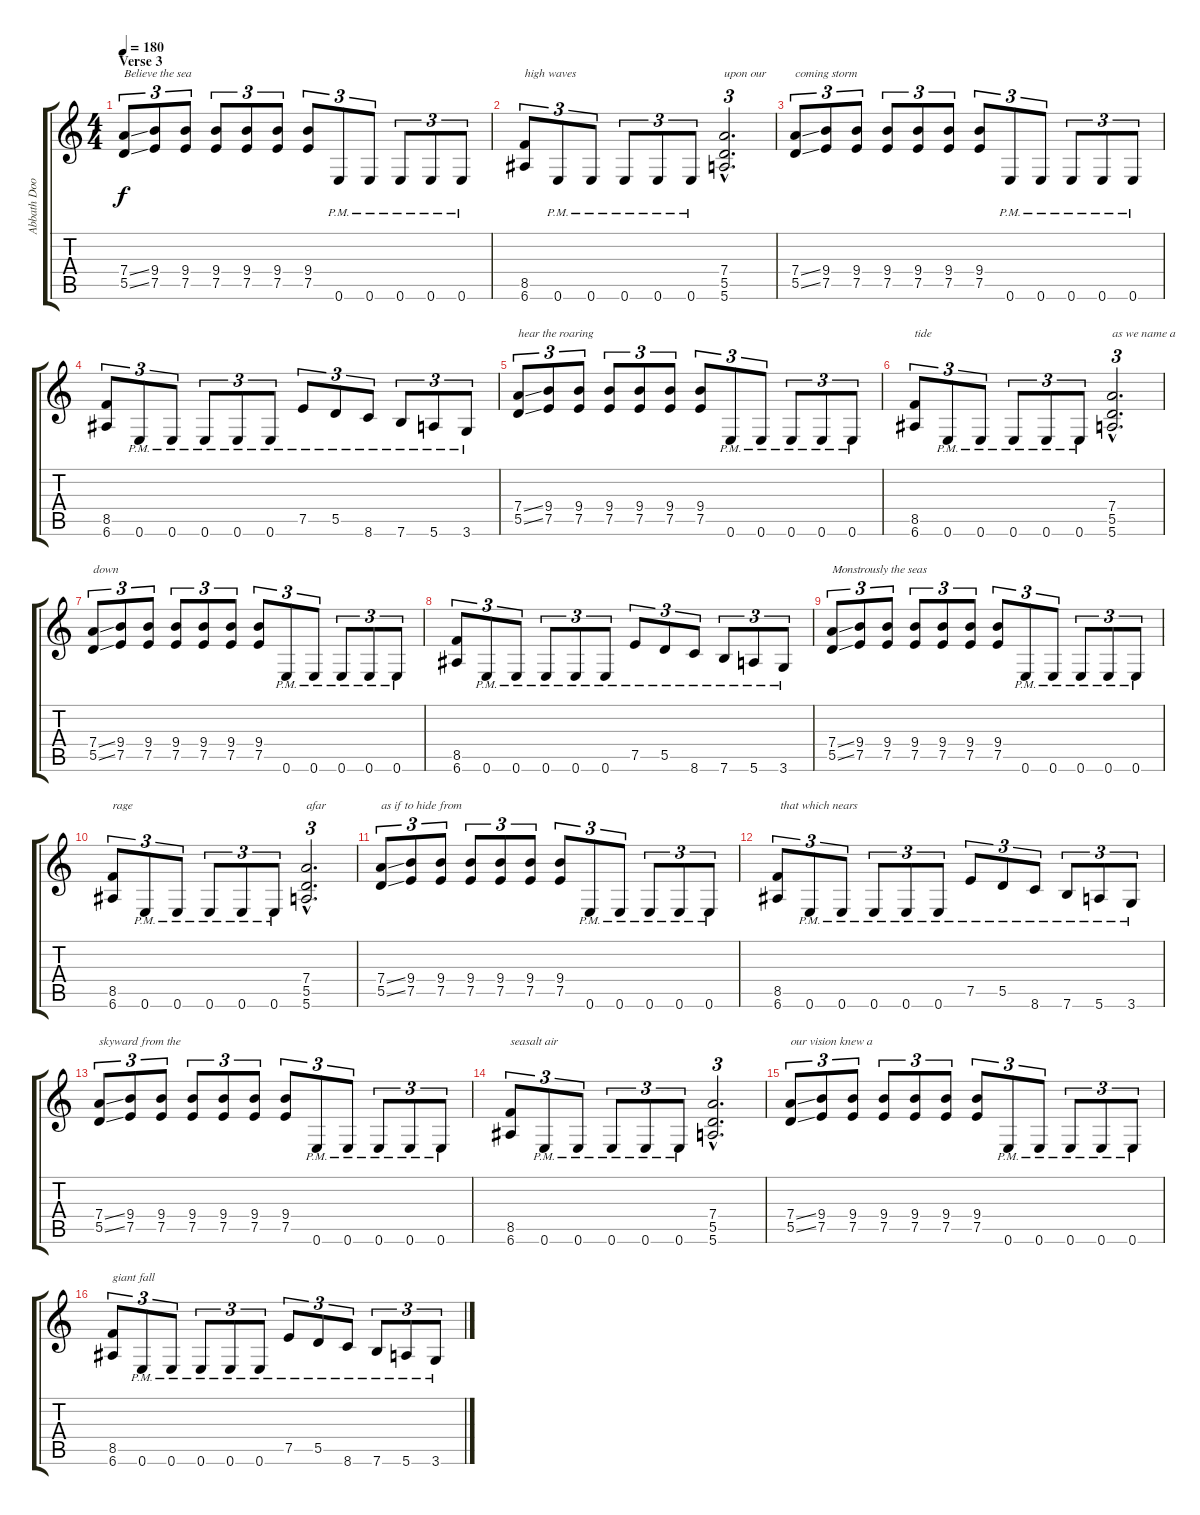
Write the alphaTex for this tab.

\track ("Abbath Doom Occulta (Guitar)" "Abbath Doo") {instrument distortionguitar}
\staff {score tabs}
\tuning (E4 B3 G3 D3 A2 E2) {hide}
\ts (4 4)
\section ("" "Verse 3")
\tempo 180
\clef g2
\ks c
(7.4{ss} 5.5{ss}).8{tu (3 2) txt "Believe the sea " dy f} (9.4 7.5).8{tu (3 2)} (9.4 7.5).8{tu (3 2)} (9.4 7.5).8{tu (3 2)} (9.4 7.5).8{tu (3 2)} (9.4 7.5).8{tu (3 2)} (9.4 7.5).8{tu (3 2)} 0.6{pm}.8{tu (3 2)} 0.6{pm}.8{tu (3 2)} 0.6{pm}.8{tu (3 2)} 0.6{pm}.8{tu (3 2)} 0.6{pm}.8{tu (3 2)} |
(8.5 6.6).8{tu (3 2) txt "high waves "} 0.6{pm}.8{tu (3 2)} 0.6{pm}.8{tu (3 2)} 0.6{pm}.8{tu (3 2)} 0.6{pm}.8{tu (3 2)} 0.6{pm}.8{tu (3 2)} (7.4{hac} 5.5{hac} 5.6{hac}).2{d tu (3 2) txt "upon our "} |
(7.4{ss} 5.5{ss}).8{tu (3 2) txt "coming storm"} (9.4 7.5).8{tu (3 2)} (9.4 7.5).8{tu (3 2)} (9.4 7.5).8{tu (3 2)} (9.4 7.5).8{tu (3 2)} (9.4 7.5).8{tu (3 2)} (9.4 7.5).8{tu (3 2)} 0.6{pm}.8{tu (3 2)} 0.6{pm}.8{tu (3 2)} 0.6{pm}.8{tu (3 2)} 0.6{pm}.8{tu (3 2)} 0.6{pm}.8{tu (3 2)} |
(8.5 6.6).8{tu (3 2)} 0.6{pm}.8{tu (3 2)} 0.6{pm}.8{tu (3 2)} 0.6{pm}.8{tu (3 2)} 0.6{pm}.8{tu (3 2)} 0.6{pm}.8{tu (3 2)} 7.5{pm}.8{tu (3 2)} 5.5{pm}.8{tu (3 2)} 8.6{pm}.8{tu (3 2)} 7.6{pm}.8{tu (3 2)} 5.6{pm}.8{tu (3 2)} 3.6{pm}.8{tu (3 2)} |
(7.4{ss} 5.5{ss}).8{tu (3 2) txt "hear the roaring "} (9.4 7.5).8{tu (3 2)} (9.4 7.5).8{tu (3 2)} (9.4 7.5).8{tu (3 2)} (9.4 7.5).8{tu (3 2)} (9.4 7.5).8{tu (3 2)} (9.4 7.5).8{tu (3 2)} 0.6{pm}.8{tu (3 2)} 0.6{pm}.8{tu (3 2)} 0.6{pm}.8{tu (3 2)} 0.6{pm}.8{tu (3 2)} 0.6{pm}.8{tu (3 2)} |
(8.5 6.6).8{tu (3 2) txt "tide"} 0.6{pm}.8{tu (3 2)} 0.6{pm}.8{tu (3 2)} 0.6{pm}.8{tu (3 2)} 0.6{pm}.8{tu (3 2)} 0.6{pm}.8{tu (3 2)} (7.4{hac} 5.5{hac} 5.6{hac}).2{d tu (3 2) txt "as we name a"} |
(7.4{ss} 5.5{ss}).8{tu (3 2) txt "down"} (9.4 7.5).8{tu (3 2)} (9.4 7.5).8{tu (3 2)} (9.4 7.5).8{tu (3 2)} (9.4 7.5).8{tu (3 2)} (9.4 7.5).8{tu (3 2)} (9.4 7.5).8{tu (3 2)} 0.6{pm}.8{tu (3 2)} 0.6{pm}.8{tu (3 2)} 0.6{pm}.8{tu (3 2)} 0.6{pm}.8{tu (3 2)} 0.6{pm}.8{tu (3 2)} |
(8.5 6.6).8{tu (3 2)} 0.6{pm}.8{tu (3 2)} 0.6{pm}.8{tu (3 2)} 0.6{pm}.8{tu (3 2)} 0.6{pm}.8{tu (3 2)} 0.6{pm}.8{tu (3 2)} 7.5{pm}.8{tu (3 2)} 5.5{pm}.8{tu (3 2)} 8.6{pm}.8{tu (3 2)} 7.6{pm}.8{tu (3 2)} 5.6{pm}.8{tu (3 2)} 3.6{pm}.8{tu (3 2)} |
(7.4{ss} 5.5{ss}).8{tu (3 2) txt "Monstrously the seas "} (9.4 7.5).8{tu (3 2)} (9.4 7.5).8{tu (3 2)} (9.4 7.5).8{tu (3 2)} (9.4 7.5).8{tu (3 2)} (9.4 7.5).8{tu (3 2)} (9.4 7.5).8{tu (3 2)} 0.6{pm}.8{tu (3 2)} 0.6{pm}.8{tu (3 2)} 0.6{pm}.8{tu (3 2)} 0.6{pm}.8{tu (3 2)} 0.6{pm}.8{tu (3 2)} |
(8.5 6.6).8{tu (3 2) txt "rage "} 0.6{pm}.8{tu (3 2)} 0.6{pm}.8{tu (3 2)} 0.6{pm}.8{tu (3 2)} 0.6{pm}.8{tu (3 2)} 0.6{pm}.8{tu (3 2)} (7.4{hac} 5.5{hac} 5.6{hac}).2{d tu (3 2) txt "afar "} |
(7.4{ss} 5.5{ss}).8{tu (3 2) txt "as if to hide from"} (9.4 7.5).8{tu (3 2)} (9.4 7.5).8{tu (3 2)} (9.4 7.5).8{tu (3 2)} (9.4 7.5).8{tu (3 2)} (9.4 7.5).8{tu (3 2)} (9.4 7.5).8{tu (3 2)} 0.6{pm}.8{tu (3 2)} 0.6{pm}.8{tu (3 2)} 0.6{pm}.8{tu (3 2)} 0.6{pm}.8{tu (3 2)} 0.6{pm}.8{tu (3 2)} |
(8.5 6.6).8{tu (3 2) txt " that which nears"} 0.6{pm}.8{tu (3 2)} 0.6{pm}.8{tu (3 2)} 0.6{pm}.8{tu (3 2)} 0.6{pm}.8{tu (3 2)} 0.6{pm}.8{tu (3 2)} 7.5{pm}.8{tu (3 2)} 5.5{pm}.8{tu (3 2)} 8.6{pm}.8{tu (3 2)} 7.6{pm}.8{tu (3 2)} 5.6{pm}.8{tu (3 2)} 3.6{pm}.8{tu (3 2)} |
(7.4{ss} 5.5{ss}).8{tu (3 2) txt "skyward from the "} (9.4 7.5).8{tu (3 2)} (9.4 7.5).8{tu (3 2)} (9.4 7.5).8{tu (3 2)} (9.4 7.5).8{tu (3 2)} (9.4 7.5).8{tu (3 2)} (9.4 7.5).8{tu (3 2)} 0.6{pm}.8{tu (3 2)} 0.6{pm}.8{tu (3 2)} 0.6{pm}.8{tu (3 2)} 0.6{pm}.8{tu (3 2)} 0.6{pm}.8{tu (3 2)} |
(8.5 6.6).8{tu (3 2) txt "seasalt air "} 0.6{pm}.8{tu (3 2)} 0.6{pm}.8{tu (3 2)} 0.6{pm}.8{tu (3 2)} 0.6{pm}.8{tu (3 2)} 0.6{pm}.8{tu (3 2)} (7.4{hac} 5.5{hac} 5.6{hac}).2{d tu (3 2)} |
(7.4{ss} 5.5{ss}).8{tu (3 2) txt "our vision knew a "} (9.4 7.5).8{tu (3 2)} (9.4 7.5).8{tu (3 2)} (9.4 7.5).8{tu (3 2)} (9.4 7.5).8{tu (3 2)} (9.4 7.5).8{tu (3 2)} (9.4 7.5).8{tu (3 2)} 0.6{pm}.8{tu (3 2)} 0.6{pm}.8{tu (3 2)} 0.6{pm}.8{tu (3 2)} 0.6{pm}.8{tu (3 2)} 0.6{pm}.8{tu (3 2)} |
(8.5 6.6).8{tu (3 2) txt "giant fall"} 0.6{pm}.8{tu (3 2)} 0.6{pm}.8{tu (3 2)} 0.6{pm}.8{tu (3 2)} 0.6{pm}.8{tu (3 2)} 0.6{pm}.8{tu (3 2)} 7.5{pm}.8{tu (3 2)} 5.5{pm}.8{tu (3 2)} 8.6{pm}.8{tu (3 2)} 7.6{pm}.8{tu (3 2)} 5.6{pm}.8{tu (3 2)} 3.6{pm}.8{tu (3 2)}
